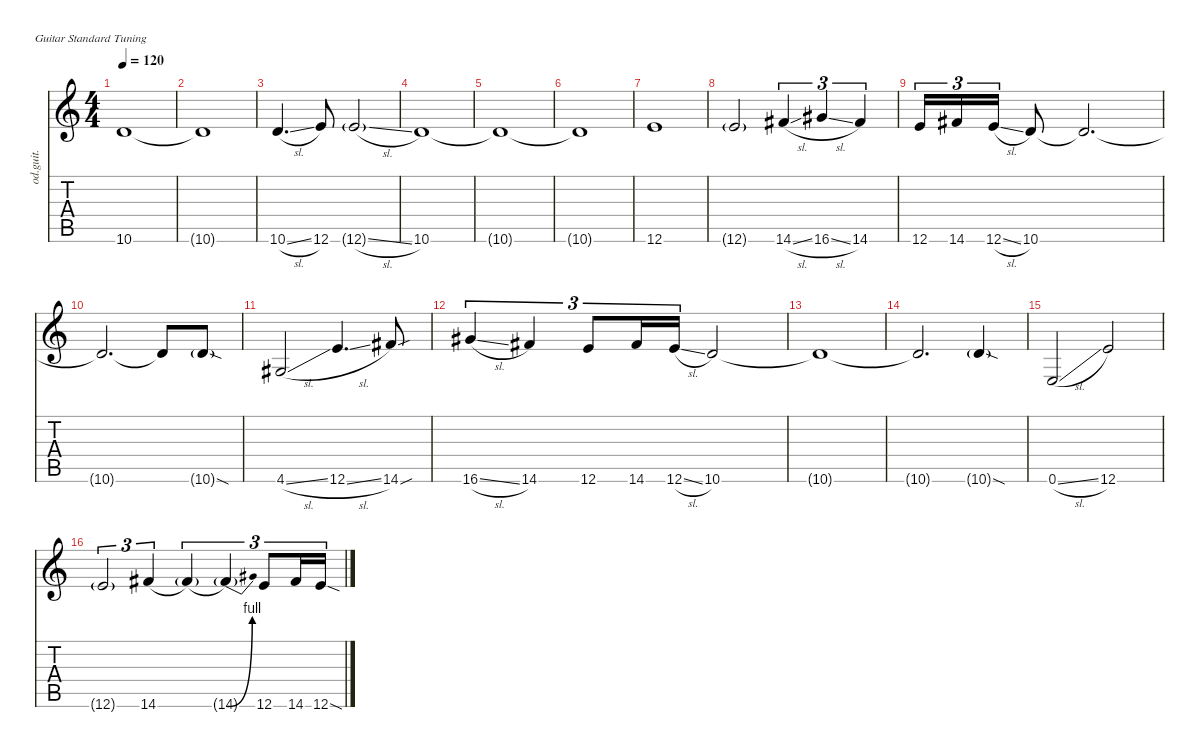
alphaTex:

\defaultSystemsLayout 4
\hideDynamics
\bracketExtendMode nobrackets
\otherSystemsTrackNameOrientation horizontal
\track ("Guitar (Page)" "od.guit.") {instrument overdrivenguitar}
\staff {score tabs}
\tuning (E4 B3 G3 D3 A2 E2)
\ts (4 4)
\tempo 120
\clef g2
\ks c
10.6.1{dy f beam Up} |
10.6{t}.1{beam Up} |
10.6{sl}.4{d beam Up} 12.6.8{beam Up} 12.6{sl g}.2{beam Up} |
10.6.1{beam Up} |
10.6{t}.1{beam Up} |
10.6{t}.1{beam Up} |
12.6.1{beam Up} |
12.6{g}.2{beam Up} 14.6{sl acc #}.4{tu (3 2) beam Up} 16.6{sl acc #}.4{tu (3 2) beam Up} 14.6{acc #}.4{tu (3 2) beam Up} |
12.6.16{tu (3 2) beam Up} 14.6{acc #}.16{tu (3 2) beam Up} 12.6{sl}.16{tu (3 2) beam Up} 10.6.8{beam Up} 10.6{t}.2{d beam Up} |
10.6{t}.2{d beam Up} 10.6{t}.8{beam Up} 10.6{sod g}.8{beam Up} |
4.6{sl acc #}.2{beam Up} 12.6{sl}.4{d beam Up} 14.6{sou acc #}.8{beam Up} |
16.6{sl acc #}.4{tu (3 2) beam Up} 14.6{acc #}.4{tu (3 2) beam Up} 12.6.8{tu (3 2) beam Up} 14.6{acc #}.16{tu (3 2) beam Up} 12.6{sl}.16{tu (3 2) beam Up} 10.6.2{beam Up} |
10.6{t}.1{beam Up} |
10.6{t}.2{d beam Up} 10.6{sod g}.4{beam Up} |
0.6{sl}.2{beam Up} 12.6.2{beam Up} |
12.6{g}.2{tu (3 2) beam Up} 14.6{be (hold 0 0 60 0) acc #}.4{tu (3 2) beam Up} 14.6{be (hold 0 0 60 0) t acc #}.4{tu (3 2) beam Up} 14.6{be (bend 0 0 60 4) t acc #}.4{tu (3 2) beam Up} 12.6.8{tu (3 2) beam Up} 14.6{acc #}.16{tu (3 2) beam Up} 12.6{sod}.16{tu (3 2) beam Up}
